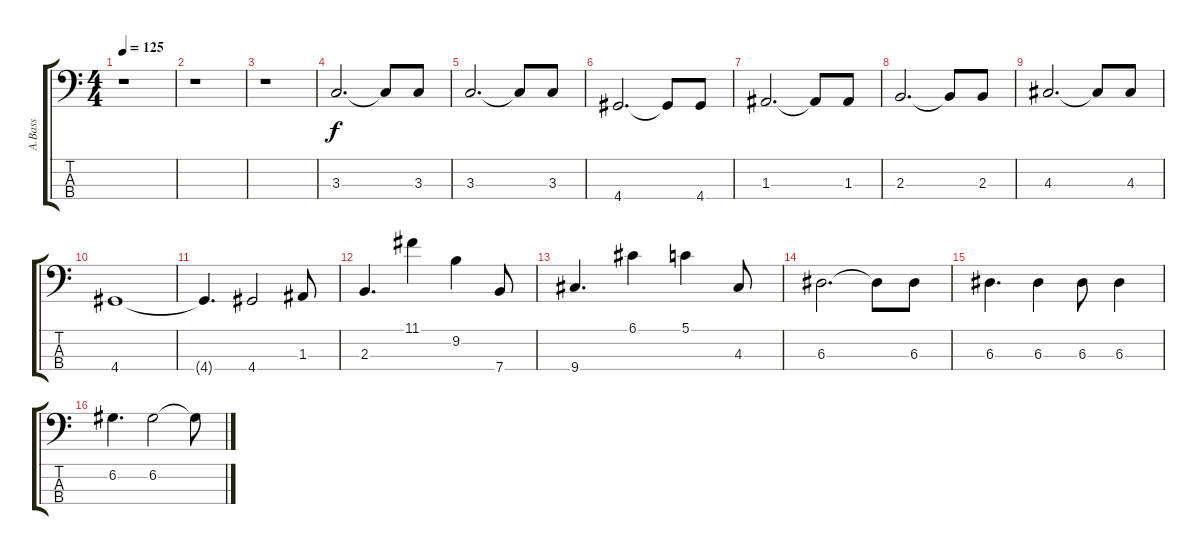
\track ("A.Bass" "A.Bass") {instrument acousticbass}
\staff {score tabs}
\tuning (G2 D2 A1 E1) {hide}
\ts (4 4)
\tempo 125
\clef f4
\ks c
r.1{dy f} |
r.1 |
r.1 |
3.3.2{d} 3.3{t}.8 3.3.8 |
3.3.2{d} 3.3{t}.8 3.3.8 |
4.4.2{d} 4.4{t}.8 4.4.8 |
1.3.2{d} 1.3{t}.8 1.3.8 |
2.3.2{d} 2.3{t}.8 2.3.8 |
4.3.2{d} 4.3{t}.8 4.3.8 |
4.4.1 |
4.4{t}.4{d} 4.4.2 1.3.8 |
2.3.4{d} 11.1.4 9.2.4 7.4.8 |
9.4.4{d} 6.1.4 5.1.4 4.3.8 |
6.3.2{d} 6.3{t}.8 6.3.8 |
6.3.4{d} 6.3.4 6.3.8 6.3.4 |
6.2.4{d} 6.2.2 6.2{t}.8
